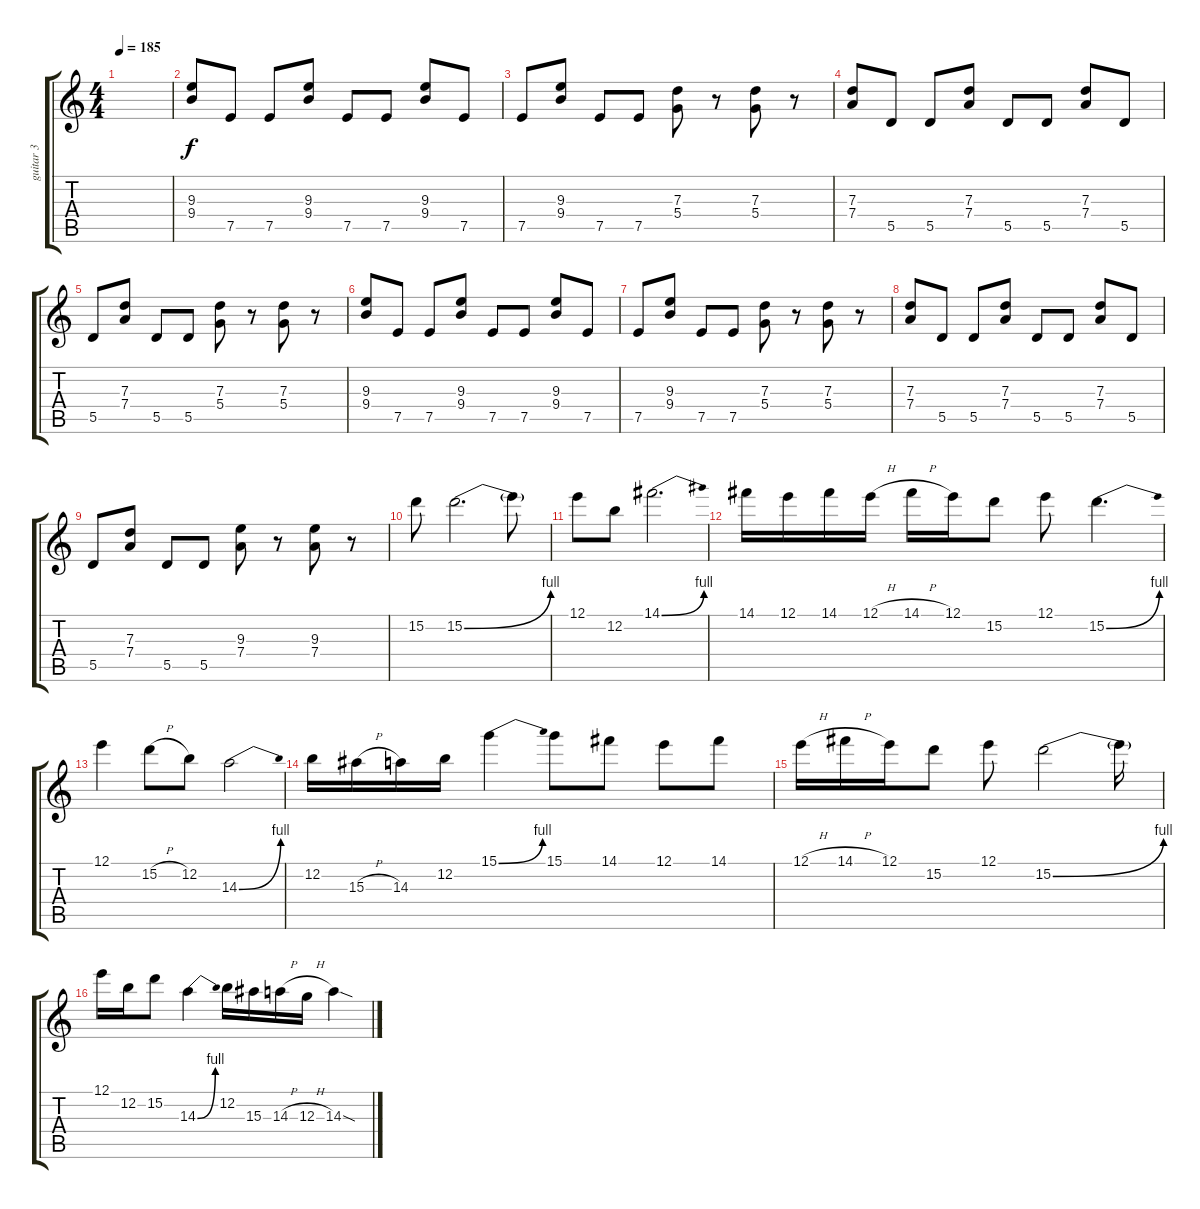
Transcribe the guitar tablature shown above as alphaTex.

\track ("guitar 3" "guitar 3") {solo instrument distortionguitar}
\staff {score tabs}
\tuning (E4 B3 G3 D3 A2 E2) {hide}
\ts (4 4)
\tempo 185
\clef g2
\ks c
|
(9.3 9.4).8 7.5.8 7.5.8 (9.3 9.4).8 7.5.8 7.5.8 (9.3 9.4).8 7.5.8 |
7.5.8 (9.3 9.4).8 7.5.8 7.5.8 (7.3 5.4).8 r.8 (7.3 5.4).8 r.8 |
(7.3 7.4).8 5.5.8 5.5.8 (7.3 7.4).8 5.5.8 5.5.8 (7.3 7.4).8 5.5.8 |
5.5.8 (7.3 7.4).8 5.5.8 5.5.8 (7.3 5.4).8 r.8 (7.3 5.4).8 r.8 |
(9.3 9.4).8 7.5.8 7.5.8 (9.3 9.4).8 7.5.8 7.5.8 (9.3 9.4).8 7.5.8 |
7.5.8 (9.3 9.4).8 7.5.8 7.5.8 (7.3 5.4).8 r.8 (7.3 5.4).8 r.8 |
(7.3 7.4).8 5.5.8 5.5.8 (7.3 7.4).8 5.5.8 5.5.8 (7.3 7.4).8 5.5.8 |
5.5.8 (7.3 7.4).8 5.5.8 5.5.8 (9.3 7.4).8 r.8 (9.3 7.4).8 r.8 |
15.2.8{volume 13} 15.2{be (bend 0 0 60 4)}.2{d} 15.2{t}.8 |
12.1.8 12.2.8 14.1{be (bend 0 0 60 4)}.2{d} |
14.1.16 12.1.16 14.1.16 12.1{h}.16 14.1{h}.16 12.1.16 15.2.8 12.1.8 15.2{be (bend 0 0 60 4)}.4{d} |
12.1.4 15.2{h}.8 12.2.8 14.3{be (bend 0 0 60 4)}.2 |
12.2.16 15.3{h}.16 14.3.16 12.2.16 15.1{be (bend 0 0 60 4)}.4 15.1.8 14.1.8 12.1.8 14.1.8 |
12.1{h}.16 14.1{h}.16 12.1.16 15.2.8 12.1.8 15.2{be (bend 0 0 60 4)}.2 15.2{t}.16 |
12.1.16 12.2.16 15.2.8 14.3{be (bend 0 0 60 4)}.4 12.2.16 15.3.16 14.3{h}.16 12.3{h}.16 14.3{sod}.4
